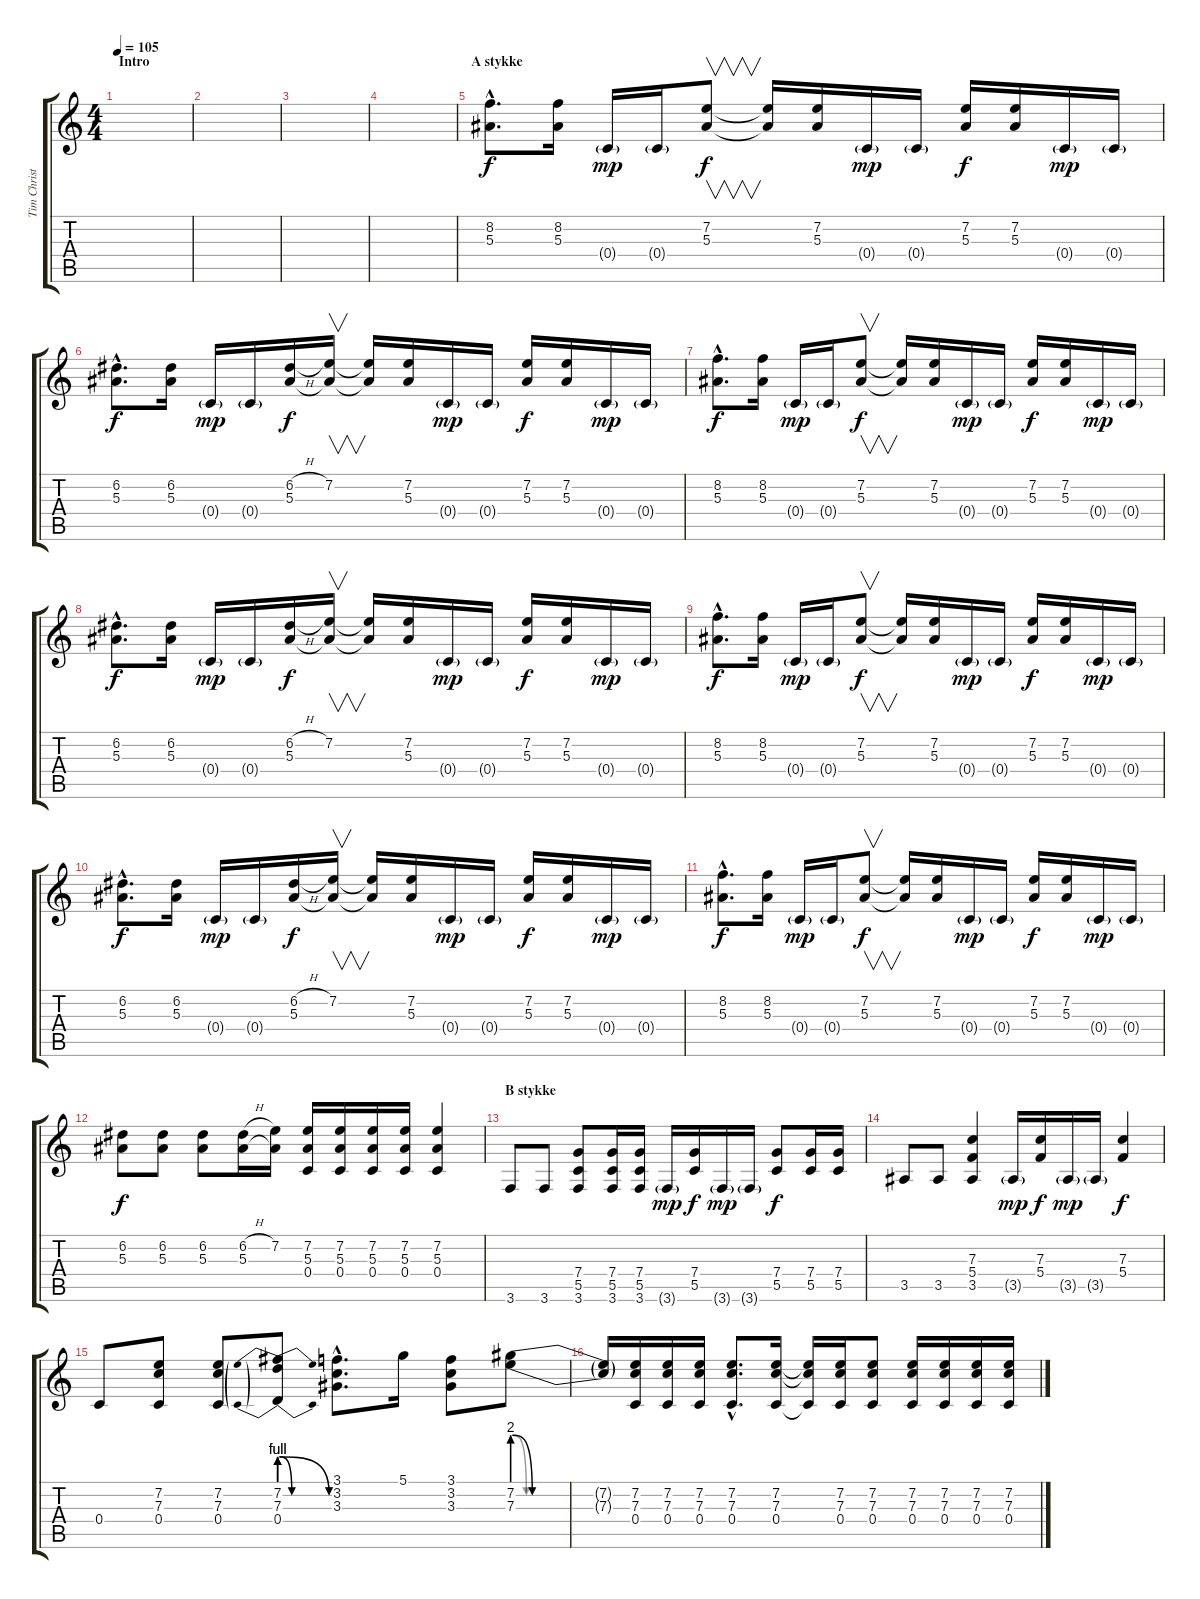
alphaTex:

\track ("Tim Christensen (Guitar 2)" "Tim Christ") {instrument distortionguitar}
\staff {score tabs}
\tuning (D4 A3 F3 C3 G2 D2) {hide}
\ts (4 4)
\section ("" "Intro")
\tempo 105
\clef g2
\ks c
|
|
|
|
\section ("" "A stykke")
(8.2{hac} 5.3{hac}).8{d} (8.2 5.3).16 0.4{g}.16{dy mp} 0.4{g}.16 (7.2 5.3).8{v dy f} (7.2{t} 5.3{t}).16 (7.2 5.3).16 0.4{g}.16{dy mp} 0.4{g}.16 (7.2 5.3).16{dy f} (7.2 5.3).16 0.4{g}.16{dy mp} 0.4{g}.16 |
(6.2{hac} 5.3{hac}).8{d dy f} (6.2 5.3).16 0.4{g}.16{dy mp} 0.4{g}.16 (6.2{h} 5.3).16{dy f} (7.2 5.3{t}).16{v} (7.2{t} 5.3{t}).16 (7.2 5.3).16 0.4{g}.16{dy mp} 0.4{g}.16 (7.2 5.3).16{dy f} (7.2 5.3).16 0.4{g}.16{dy mp} 0.4{g}.16 |
(8.2{hac} 5.3{hac}).8{d dy f} (8.2 5.3).16 0.4{g}.16{dy mp} 0.4{g}.16 (7.2 5.3).8{v dy f} (7.2{t} 5.3{t}).16 (7.2 5.3).16 0.4{g}.16{dy mp} 0.4{g}.16 (7.2 5.3).16{dy f} (7.2 5.3).16 0.4{g}.16{dy mp} 0.4{g}.16 |
(6.2{hac} 5.3{hac}).8{d dy f} (6.2 5.3).16 0.4{g}.16{dy mp} 0.4{g}.16 (6.2{h} 5.3).16{dy f} (7.2 5.3{t}).16{v} (7.2{t} 5.3{t}).16 (7.2 5.3).16 0.4{g}.16{dy mp} 0.4{g}.16 (7.2 5.3).16{dy f} (7.2 5.3).16 0.4{g}.16{dy mp} 0.4{g}.16 |
(8.2{hac} 5.3{hac}).8{d dy f} (8.2 5.3).16 0.4{g}.16{dy mp} 0.4{g}.16 (7.2 5.3).8{v dy f} (7.2{t} 5.3{t}).16 (7.2 5.3).16 0.4{g}.16{dy mp} 0.4{g}.16 (7.2 5.3).16{dy f} (7.2 5.3).16 0.4{g}.16{dy mp} 0.4{g}.16 |
(6.2{hac} 5.3{hac}).8{d dy f} (6.2 5.3).16 0.4{g}.16{dy mp} 0.4{g}.16 (6.2{h} 5.3).16{dy f} (7.2 5.3{t}).16{v} (7.2{t} 5.3{t}).16 (7.2 5.3).16 0.4{g}.16{dy mp} 0.4{g}.16 (7.2 5.3).16{dy f} (7.2 5.3).16 0.4{g}.16{dy mp} 0.4{g}.16 |
(8.2{hac} 5.3{hac}).8{d dy f} (8.2 5.3).16 0.4{g}.16{dy mp} 0.4{g}.16 (7.2 5.3).8{v dy f} (7.2{t} 5.3{t}).16 (7.2 5.3).16 0.4{g}.16{dy mp} 0.4{g}.16 (7.2 5.3).16{dy f} (7.2 5.3).16 0.4{g}.16{dy mp} 0.4{g}.16 |
(6.2 5.3).8{dy f} (6.2 5.3).8 (6.2 5.3).8 (6.2{h} 5.3).16 (7.2 5.3{t}).16 (7.2 5.3 0.4).16 (7.2 5.3 0.4).16 (7.2 5.3 0.4).16 (7.2 5.3 0.4).16 (7.2 5.3 0.4).4 |
\section ("" "B stykke")
3.6.8 3.6.8 (7.4 5.5 3.6).8 (7.4 5.5 3.6).16 (7.4 5.5 3.6).16 3.6{g}.16{dy mp} (7.4 5.5).16{dy f} 3.6{g}.16{dy mp} 3.6{g}.16 (7.4 5.5).8{dy f} (7.4 5.5).16 (7.4 5.5).16 |
3.5.8 3.5.8 (7.3 5.4 3.5).4 3.5{g}.16{dy mp} (7.3 5.4).16{dy f} 3.5{g}.16{dy mp} 3.5{g}.16 (7.3 5.4).4{dy f} |
0.4.8 (7.2 7.3 0.4).8 (7.2 7.3 0.4).8 (7.2{be (prebendrelease 0 4 60 0)} 7.3{be (custom 0 4 15 0 20 0 40 0 60 0)} 0.4{be (prebendrelease 0 4 60 0)}).8 (3.1{hac} 3.2{hac} 3.3{hac}).8{d} 5.1.16 (3.1 3.2 3.3).8 (7.2{be (custom 0 8 10 0 20 0 40 0 60 0)} 7.3{be (custom 0 8 7 0 20 0 40 0 60 0)}).8 |
(7.2{t} 7.3{t}).16 (7.2 7.3 0.4).16 (7.2 7.3 0.4).16 (7.2 7.3 0.4).16 (7.2{hac} 7.3{hac} 0.4{hac}).8{d} (7.2 7.3 0.4).16 (7.2{t} 7.3{t} 0.4{t}).16 (7.2 7.3 0.4).16 (7.2 7.3 0.4).8 (7.2 7.3 0.4).16 (7.2 7.3 0.4).16 (7.2 7.3 0.4).16 (7.2 7.3 0.4).16
